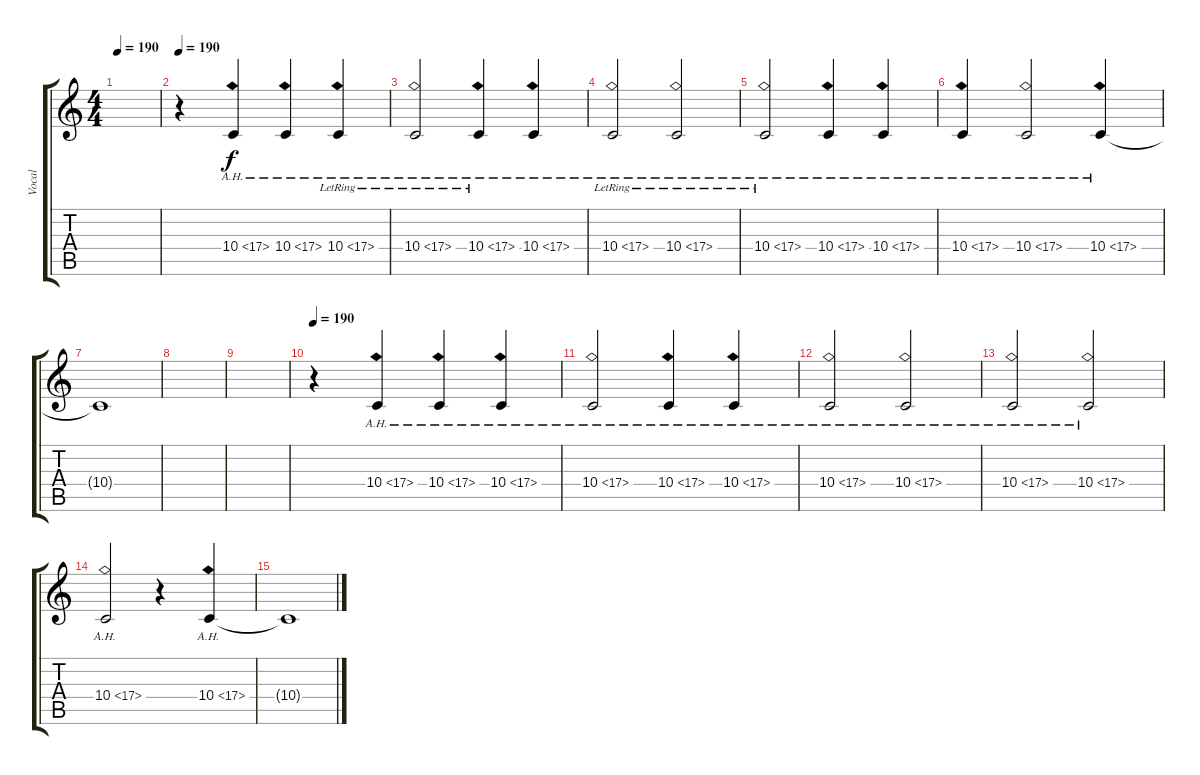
\track ("Vocal " "Vocal ") {instrument rockorgan}
\staff {score tabs}
\tuning (E4 B3 G3 D3 A2 E2) {hide}
\ts (4 4)
\tempo 190
\clef g2
\ks c
|
\tempo 190
r.4 10.4{ah 7}.4 10.4{ah 7}.4 10.4{ah 7 lr}.4 |
10.4{ah 7 lr}.2 10.4{ah 7 lr}.4 10.4{ah 7}.4 |
10.4{ah 7 lr}.2 10.4{ah 7 lr}.2 |
10.4{ah 7 lr}.2 10.4{ah 7}.4 10.4{ah 7}.4 |
10.4{ah 7}.4 10.4{ah 7}.2 10.4{ah 7}.4 |
10.4{t}.1 |
|
|
\tempo 190
r.4 10.4{ah 7}.4 10.4{ah 7}.4 10.4{ah 7}.4 |
10.4{ah 7}.2 10.4{ah 7}.4 10.4{ah 7}.4 |
10.4{ah 7}.2 10.4{ah 7}.2 |
10.4{ah 7}.2 10.4{ah 7}.2 |
10.4{ah 7}.2 r.4 10.4{ah 7}.4 |
10.4{t}.1
